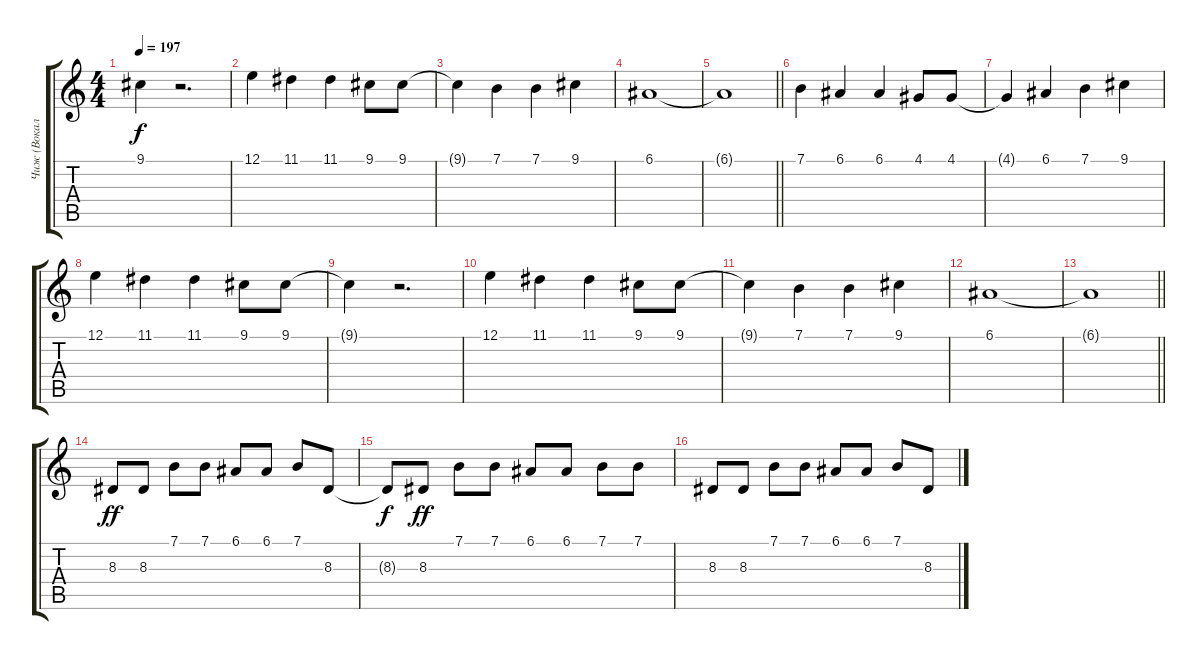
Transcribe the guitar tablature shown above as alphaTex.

\track ("Чиж (Вокал)" "Чиж (Вокал") {instrument tenorsax}
\staff {score tabs}
\tuning (E4 B3 G3 D3 A2 E2) {hide}
\ts (4 4)
\tempo 197
\clef g2
\ks c
9.1{t}.4{dy f} r.2{d} |
12.1.4 11.1.4 11.1.4 9.1.8 9.1.8 |
9.1{t}.4 7.1.4 7.1.4 9.1.4 |
6.1.1 |
\barLineRight lightlight
6.1{t}.1 |
7.1.4 6.1.4 6.1.4 4.1.8 4.1.8 |
4.1{t}.4 6.1.4 7.1.4 9.1.4 |
12.1.4 11.1.4 11.1.4 9.1.8 9.1.8 |
9.1{t}.4 r.2{d} |
12.1.4 11.1.4 11.1.4 9.1.8 9.1.8 |
9.1{t}.4 7.1.4 7.1.4 9.1.4 |
6.1.1 |
\barLineRight lightlight
6.1{t}.1 |
\section ("" "")
8.3.8{dy ff} 8.3.8 7.1.8 7.1.8 6.1.8 6.1.8 7.1.8 8.3.8 |
8.3{t}.8{dy f} 8.3.8{dy ff} 7.1.8 7.1.8 6.1.8 6.1.8 7.1.8 7.1.8 |
8.3.8 8.3.8 7.1.8 7.1.8 6.1.8 6.1.8 7.1.8 8.3.8
